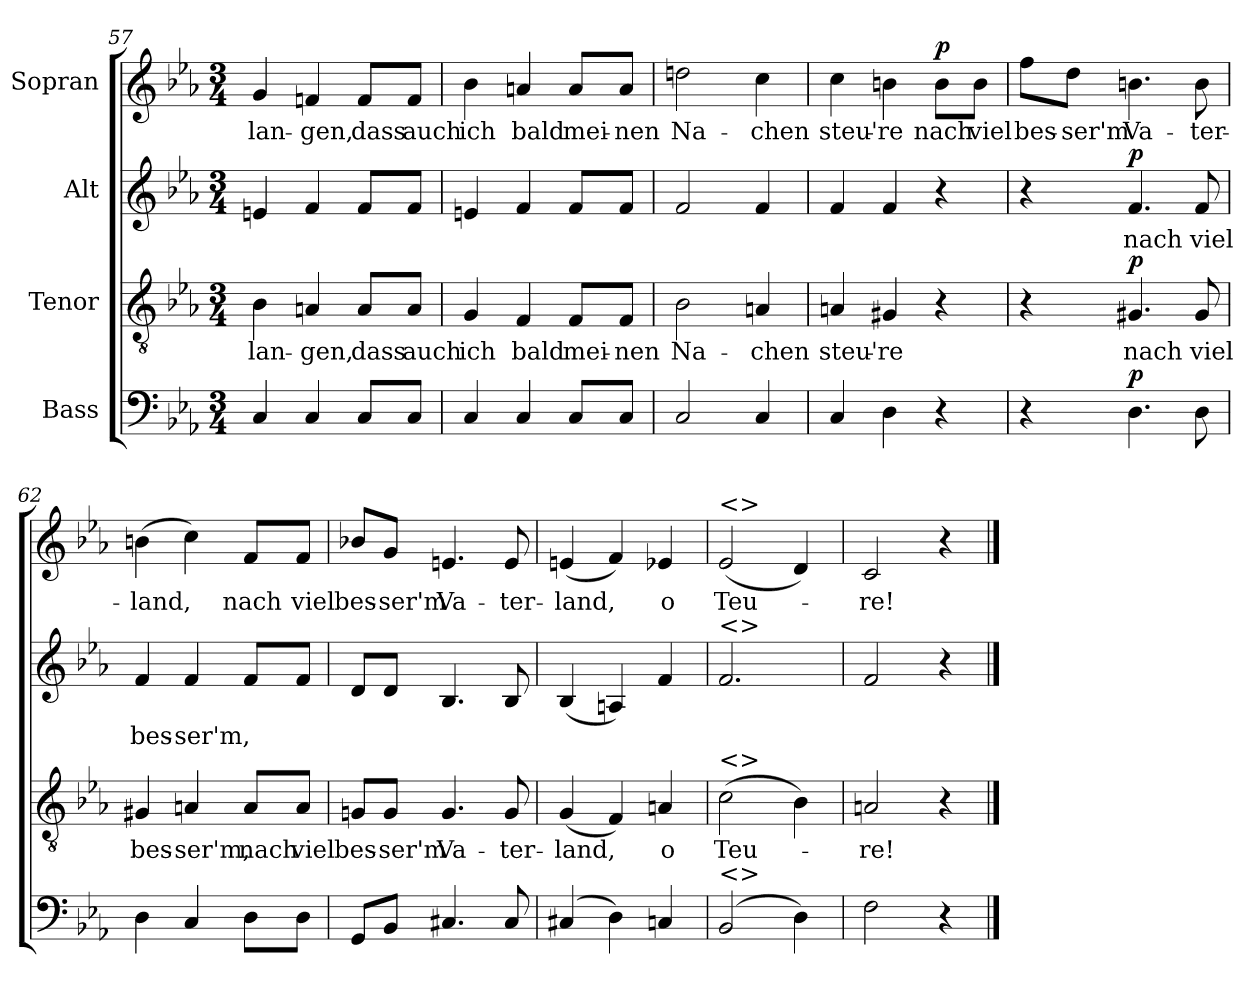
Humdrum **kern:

**kern	**dynam	**kern	**text	**dynam	**kern	**text	**dynam	**kern	**text	**dynam
*part4	*part4	*part3	*part3	*part3	*part2	*part2	*part2	*part1	*part1	*part1
*staff4	*staff4	*staff3	*staff3	*staff3	*staff2	*staff2	*staff2	*staff1	*staff1	*staff1
*I"Bass	*	*I"Tenor	*	*	*I"Alt	*	*	*I"Sopran	*	*
*clefF4	*	*clefGv2	*	*	*clefG2	*	*	*clefG2	*	*
*k[b-e-a-]	*	*k[b-e-a-]	*	*	*k[b-e-a-]	*	*	*k[b-e-a-]	*	*
*M3/4	*	*M3/4	*	*	*M3/4	*	*	*M3/4	*	*
=57	=57	=57	=57	=57	=57	=57	=57	=57	=57	=57
4C/	.	4B-\	-lan-	.	4en/	.	.	4g/	-lan-	.
4C/	.	4An/	-gen,	.	4f/	.	.	4fn/	-gen,	.
8C/L	.	8A/L	dass	.	8f/L	.	.	8f/L	dass	.
8C/J	.	8A/J	auch	.	8f/J	.	.	8f/J	auch	.
=58	=58	=58	=58	=58	=58	=58	=58	=58	=58	=58
4C/	.	4G/	ich	.	4en/	.	.	4b-\	ich	.
4C/	.	4F/	bald	.	4f/	.	.	4an/	bald	.
8C/L	.	8F/L	mei-	.	8f/L	.	.	8a/L	mei-	.
8C/J	.	8F/J	-nen	.	8f/J	.	.	8a/J	-nen	.
=59	=59	=59	=59	=59	=59	=59	=59	=59	=59	=59
2C/	.	2B-\	Na-	.	2f/	.	.	2ddn\	Na-	.
4C/	.	4An/	-chen	.	4f/	.	.	4cc\	-chen	.
=60	=60	=60	=60	=60	=60	=60	=60	=60	=60	=60
4C/	.	4An/	steu'-	.	4f/	.	.	4cc\	steu'-	.
4D\	.	4G#X/	-re	.	4f/	.	.	4bn\	-re	.
!	!	!	!	!	!	!	!	!	!	!LO:DY:a
4r	.	4r	.	.	4r	.	.	8b\L	nach	p
.	.	.	.	.	.	.	.	8b\J	viel	.
!!LO:LB:g=z
=61	=61	=61	=61	=61	=61	=61	=61	=61	=61	=61
4r	.	4r	.	.	4r	.	.	8ff\L	bes-	.
.	.	.	.	.	.	.	.	8dd\J	-ser'm	.
!	!LO:DY:a	!	!	!LO:DY:a	!	!	!LO:DY:a	!	!	!
4.D\	p	4.G#X/	nach	p	4.f/	nach	p	4.bn\	Va-	.
8D\	.	8G#/	viel	.	8f/	viel	.	8b\	-ter-	.
=62	=62	=62	=62	=62	=62	=62	=62	=62	=62	=62
4D\	.	4G#X/	bes-	.	4f/	bes-	.	(4bn\	-land,	.
4C/	.	4An/	-ser'm,	.	4f/	-ser'm,	.	4cc\)	.	.
8D\L	.	8A/L	nach	.	8f/L	.	.	8f/L	nach	.
8D\J	.	8A/J	viel	.	8f/J	.	.	8f/J	viel	.
=63	=63	=63	=63	=63	=63	=63	=63	=63	=63	=63
8GG/L	.	8Gn/L	bes-	.	8d/L	.	.	8b-X/L	bes-	.
8BB-/J	.	8G/J	-ser'm	.	8d/J	.	.	8g/J	-ser'm	.
4.C#X/	.	4.G/	Va-	.	4.B-/	.	.	4.en/	Va-	.
8C#/	.	8G/	-ter-	.	8B-/	.	.	8e/	-ter-	.
=64	=64	=64	=64	=64	=64	=64	=64	=64	=64	=64
(4C#X/	.	(4G/	-land,	.	(4B-/	.	.	(4en/	-land,	.
4D\)	.	4F/)	.	.	4An/)	.	.	4f/)	.	.
4Cn/	.	4An/	o	.	4f/	.	.	4e-X/	o	.
=65	=65	=65	=65	=65	=65	=65	=65	=65	=65	=65
!	!	!	!	!	!	!	!	!LO:TX:a:t=<>	!	!
!	!	!	!	!	!LO:TX:a:t=<>	!	!	!	!	!
!	!	!LO:TX:a:t=<>	!	!	!	!	!	!	!	!
!LO:TX:a:t=<>	!	!	!	!	!	!	!	!	!	!
(2BB-/	.	(2c\	Teu-	.	2.f/	.	.	(2e-/	Teu-	.
4D\)	.	4B-\)	.	.	.	.	.	4d/)	.	.
=66	=66	=66	=66	=66	=66	=66	=66	=66	=66	=66
2F\	.	2An/	-re!	.	2f/	.	.	2c/	-re!	.
4r	.	4r	.	.	4r	.	.	4r	.	.
==	==	==	==	==	==	==	==	==	==	==
*-	*-	*-	*-	*-	*-	*-	*-	*-	*-	*-
